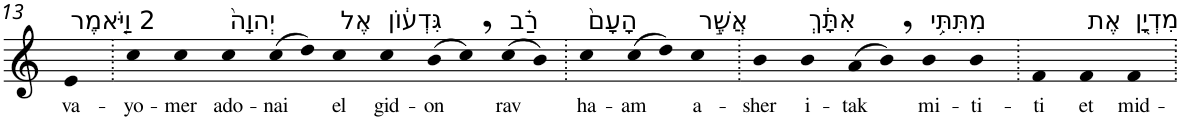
**kern	**text
*part1	*part1
*staff1	*staff1
*I"Piano	*
*I'Pno	*
!!LO:PB:g=z
*clefG2	*
*k[]	*
=13	=13
!LO:TX:a:t=2 וַיֹּ֤אמֶר	!
!	!LO:LY:b
4e	va-
=14.	=14.
!	!LO:LY:b
4cc	-yo-
!	!LO:LY:b
4cc	-mer
!LO:TX:a:t=יְהוָה֙	!
!	!LO:LY:b
4cc	ado-
!	!LO:LY:b
(>8cc	-nai
8dd)	.
!LO:TX:a:t=אֶל	!
!	!LO:LY:b
4cc	el
!LO:TX:a:t=גִּדְע֔וֹן	!
!	!LO:LY:b
4cc	gid-
!	!LO:LY:b
(>8b	-on
8cc,)	.
!LO:TX:a:t=רַ֗ב	!
!	!LO:LY:b
(>8cc	rav
8b)	.
=15.	=15.
!LO:TX:a:t=הָעָם֙	!
!	!LO:LY:b
4cc	ha-
!	!LO:LY:b
(>8cc	-am
8dd)	.
!LO:TX:a:t=אֲשֶׁ֣ר	!
!	!LO:LY:b
4cc	a-
=16.	=16.
!	!LO:LY:b
4b	-sher
!LO:TX:a:t=אִתָּ֔ךְ	!
!	!LO:LY:b
4b	i-
!	!LO:LY:b
(>8a	-tak
8b,)	.
!LO:TX:a:t=מִתִּתִּ֥י	!
!	!LO:LY:b
4b	mi-
!	!LO:LY:b
4b	-ti-
=17.	=17.
!	!LO:LY:b
4f	-ti
!LO:TX:a:t=אֶת	!
!	!LO:LY:b
4f	et
!LO:TX:a:t=מִדְיָ֖ן	!
!	!LO:LY:b
4f	mid-
=.	=.
*-	*-
